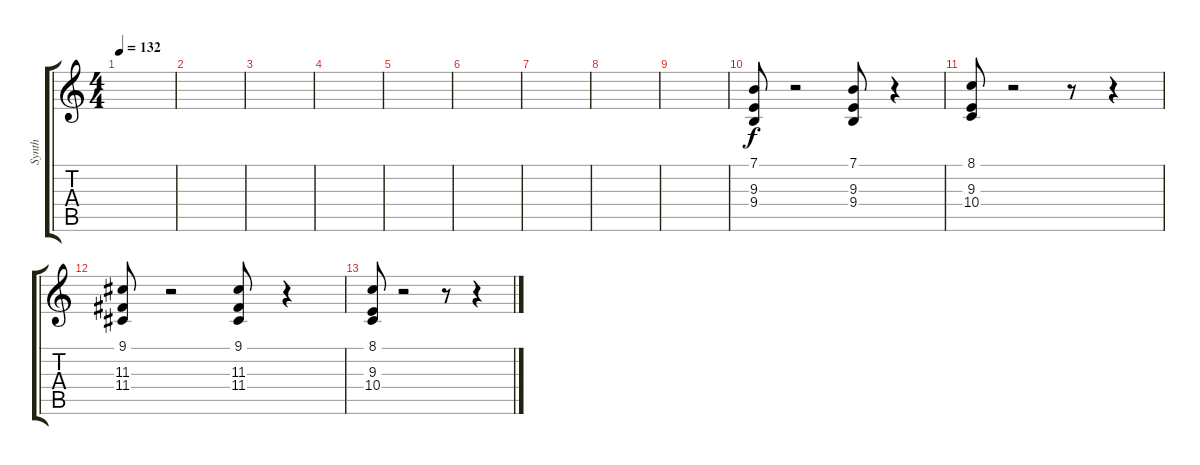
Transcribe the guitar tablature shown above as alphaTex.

\track ("Synth" "Synth") {instrument orchestrahit}
\staff {score tabs}
\tuning (E4 B3 G3 D3 A2 E2) {hide}
\ts (4 4)
\tempo 132
\clef g2
\ks c
|
|
|
|
|
|
|
|
|
(7.1 9.3 9.4).8 r.2 (7.1 9.3 9.4).8 r.4 |
(8.1 9.3 10.4).8 r.2 r.8 r.4 |
(9.1 11.3 11.4).8 r.2 (9.1 11.3 11.4).8 r.4 |
(8.1 9.3 10.4).8 r.2 r.8 r.4
